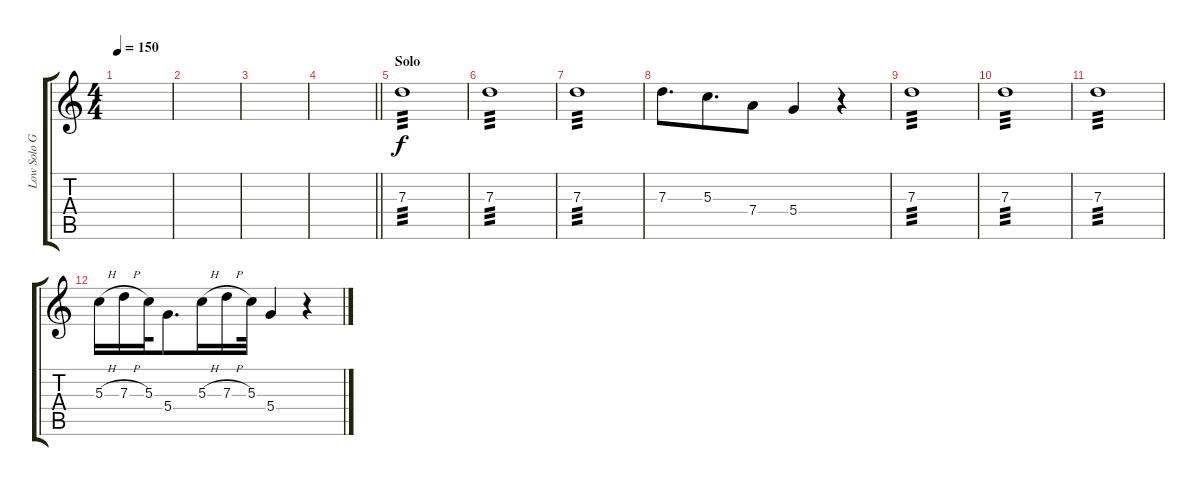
\track ("Low Solo Guitar" "Low Solo G") {instrument overdrivenguitar}
\staff {score tabs}
\tuning (E4 B3 G3 D3 A2 E2) {hide}
\ts (4 4)
\tempo 150
\clef g2
\ks c
|
|
|
\barLineRight lightlight
|
\section ("" "Solo")
7.3.1{tp 3} |
7.3.1{tp 3} |
7.3.1{tp 3} |
7.3.8{d} 5.3.8{d beam merge} 7.4.8 5.4.4 r.4 |
7.3.1{tp 3} |
7.3.1{tp 3} |
7.3.1{tp 3} |
5.3{h}.16 7.3{h}.16 5.3.32 5.4.8{d beam merge} 5.3{h}.16 7.3{h}.16 5.3.32 5.4.4 r.4
